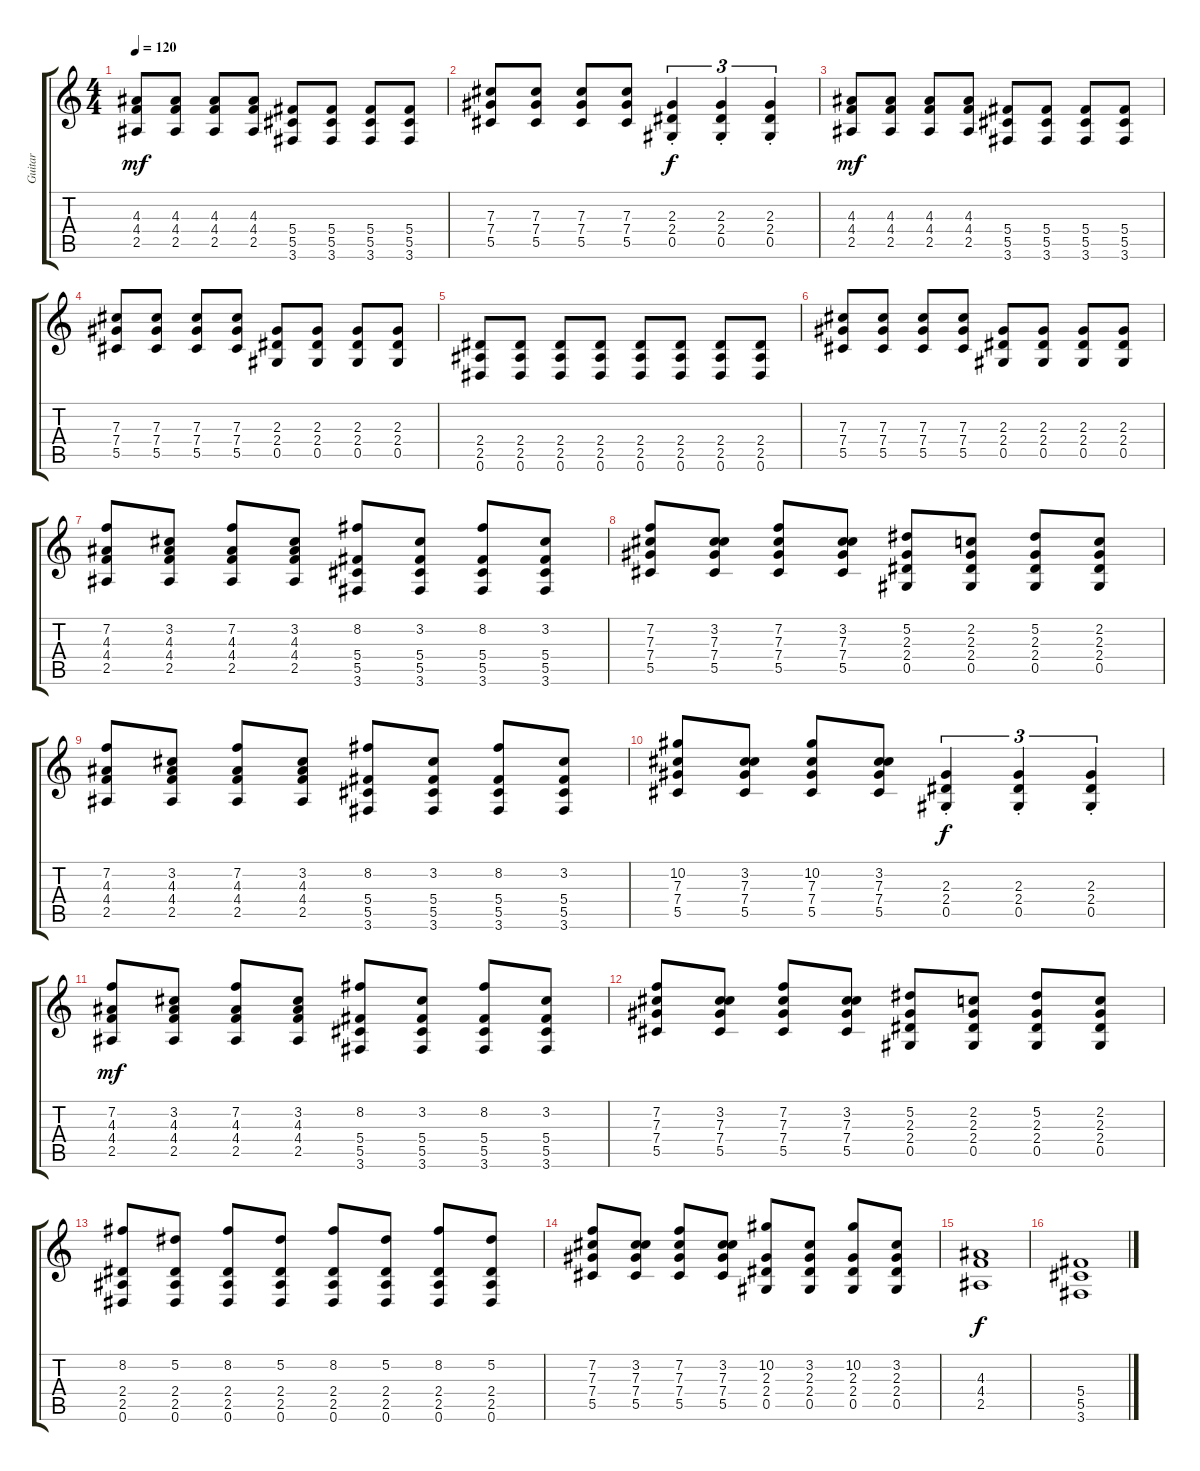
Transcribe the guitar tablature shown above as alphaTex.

\track ("Guitar" "Guitar") {instrument acousticguitarsteel}
\staff {score tabs}
\tuning (Eb4 Bb3 Gb3 Db3 Ab2 Eb2) {hide}
\ts (4 4)
\tempo 120
\clef g2
\ks c
(4.3 4.4 2.5).8{dy mf} (4.3 4.4 2.5).8 (4.3 4.4 2.5).8 (4.3 4.4 2.5).8 (5.4 5.5 3.6).8 (5.4 5.5 3.6).8 (5.4 5.5 3.6).8 (5.4 5.5 3.6).8 |
(7.3 7.4 5.5).8 (7.3 7.4 5.5).8 (7.3 7.4 5.5).8 (7.3 7.4 5.5).8 (2.3{st} 2.4{st} 0.5{st}).4{tu (3 2) dy f} (2.3{st} 2.4{st} 0.5{st}).4{tu (3 2)} (2.3{st} 2.4{st} 0.5{st}).4{tu (3 2)} |
(4.3 4.4 2.5).8{dy mf} (4.3 4.4 2.5).8 (4.3 4.4 2.5).8 (4.3 4.4 2.5).8 (5.4 5.5 3.6).8 (5.4 5.5 3.6).8 (5.4 5.5 3.6).8 (5.4 5.5 3.6).8 |
(7.3 7.4 5.5).8 (7.3 7.4 5.5).8 (7.3 7.4 5.5).8 (7.3 7.4 5.5).8 (2.3 2.4 0.5).8 (2.3 2.4 0.5).8 (2.3 2.4 0.5).8 (2.3 2.4 0.5).8 |
(2.4 2.5 0.6).8 (2.4 2.5 0.6).8 (2.4 2.5 0.6).8 (2.4 2.5 0.6).8 (2.4 2.5 0.6).8 (2.4 2.5 0.6).8 (2.4 2.5 0.6).8 (2.4 2.5 0.6).8 |
(7.3 7.4 5.5).8 (7.3 7.4 5.5).8 (7.3 7.4 5.5).8 (7.3 7.4 5.5).8 (2.3 2.4 0.5).8 (2.3 2.4 0.5).8 (2.3 2.4 0.5).8 (2.3 2.4 0.5).8 |
(7.2 4.3 4.4 2.5).8 (3.2 4.3 4.4 2.5).8 (7.2 4.3 4.4 2.5).8 (3.2 4.3 4.4 2.5).8 (8.2 5.4 5.5 3.6).8 (3.2 5.4 5.5 3.6).8 (8.2 5.4 5.5 3.6).8 (3.2 5.4 5.5 3.6).8 |
(7.2 7.3 7.4 5.5).8 (3.2 7.3 7.4 5.5).8 (7.2 7.3 7.4 5.5).8 (3.2 7.3 7.4 5.5).8 (5.2 2.3 2.4 0.5).8 (2.2 2.3 2.4 0.5).8 (5.2 2.3 2.4 0.5).8 (2.2 2.3 2.4 0.5).8 |
(7.2 4.3 4.4 2.5).8 (3.2 4.3 4.4 2.5).8 (7.2 4.3 4.4 2.5).8 (3.2 4.3 4.4 2.5).8 (8.2 5.4 5.5 3.6).8 (3.2 5.4 5.5 3.6).8 (8.2 5.4 5.5 3.6).8 (3.2 5.4 5.5 3.6).8 |
(10.2 7.3 7.4 5.5).8 (3.2 7.3 7.4 5.5).8 (10.2 7.3 7.4 5.5).8 (3.2 7.3 7.4 5.5).8 (2.3{st} 2.4{st} 0.5{st}).4{tu (3 2) dy f} (2.3{st} 2.4{st} 0.5{st}).4{tu (3 2)} (2.3{st} 2.4{st} 0.5{st}).4{tu (3 2)} |
(7.2 4.3 4.4 2.5).8{dy mf} (3.2 4.3 4.4 2.5).8 (7.2 4.3 4.4 2.5).8 (3.2 4.3 4.4 2.5).8 (8.2 5.4 5.5 3.6).8 (3.2 5.4 5.5 3.6).8 (8.2 5.4 5.5 3.6).8 (3.2 5.4 5.5 3.6).8 |
(7.2 7.3 7.4 5.5).8 (3.2 7.3 7.4 5.5).8 (7.2 7.3 7.4 5.5).8 (3.2 7.3 7.4 5.5).8 (5.2 2.3 2.4 0.5).8 (2.2 2.3 2.4 0.5).8 (5.2 2.3 2.4 0.5).8 (2.2 2.3 2.4 0.5).8 |
(8.2 2.4 2.5 0.6).8 (5.2 2.4 2.5 0.6).8 (8.2 2.4 2.5 0.6).8 (5.2 2.4 2.5 0.6).8 (8.2 2.4 2.5 0.6).8 (5.2 2.4 2.5 0.6).8 (8.2 2.4 2.5 0.6).8 (5.2 2.4 2.5 0.6).8 |
(7.2 7.3 7.4 5.5).8 (3.2 7.3 7.4 5.5).8 (7.2 7.3 7.4 5.5).8 (3.2 7.3 7.4 5.5).8 (10.2 2.3 2.4 0.5).8 (3.2 2.3 2.4 0.5).8 (10.2 2.3 2.4 0.5).8 (3.2 2.3 2.4 0.5).8 |
(4.3 4.4 2.5).1{dy f} |
(5.4 5.5 3.6).1
